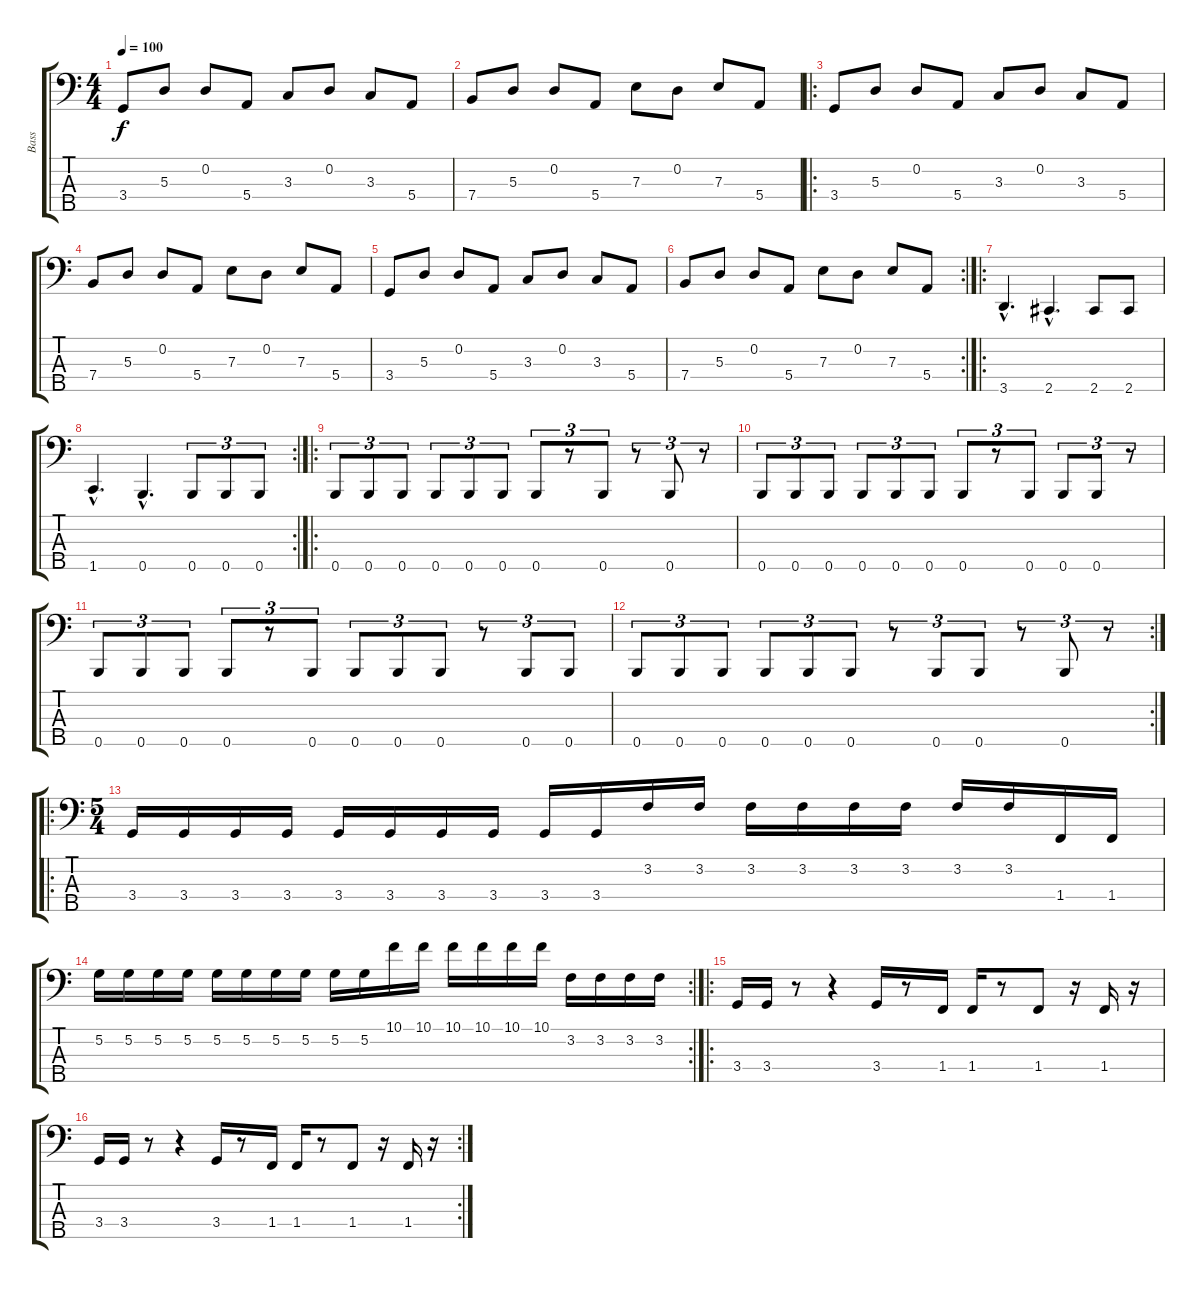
\track ("Bass" "Bass") {instrument electricbassfinger}
\staff {score tabs}
\tuning (G2 D2 A1 E1 B0) {hide}
\ts (4 4)
\tempo 100
\clef f4
\ks c
3.4.8{dy f} 5.3.8 0.2.8 5.4.8 3.3.8 0.2.8 3.3.8 5.4.8 |
7.4.8 5.3.8 0.2.8 5.4.8 7.3.8 0.2.8 7.3.8 5.4.8 |
\ro
3.4.8 5.3.8 0.2.8 5.4.8 3.3.8 0.2.8 3.3.8 5.4.8 |
7.4.8 5.3.8 0.2.8 5.4.8 7.3.8 0.2.8 7.3.8 5.4.8 |
3.4.8 5.3.8 0.2.8 5.4.8 3.3.8 0.2.8 3.3.8 5.4.8 |
\rc 2
7.4.8 5.3.8 0.2.8 5.4.8 7.3.8 0.2.8 7.3.8 5.4.8 |
\ro
3.5{hac}.4{d} 2.5{hac}.4{d} 2.5.8 2.5.8 |
\rc 2
1.5{hac}.4{d} 0.5{hac}.4{d} 0.5.8{tu (3 2)} 0.5.8{tu (3 2)} 0.5.8{tu (3 2)} |
\ro
0.5.8{tu (3 2)} 0.5.8{tu (3 2)} 0.5.8{tu (3 2)} 0.5.8{tu (3 2)} 0.5.8{tu (3 2)} 0.5.8{tu (3 2)} 0.5.8{tu (3 2)} r.8{tu (3 2)} 0.5.8{tu (3 2)} r.8{tu (3 2)} 0.5.8{tu (3 2)} r.8{tu (3 2)} |
0.5.8{tu (3 2)} 0.5.8{tu (3 2)} 0.5.8{tu (3 2)} 0.5.8{tu (3 2)} 0.5.8{tu (3 2)} 0.5.8{tu (3 2)} 0.5.8{tu (3 2)} r.8{tu (3 2)} 0.5.8{tu (3 2)} 0.5.8{tu (3 2)} 0.5.8{tu (3 2)} r.8{tu (3 2)} |
0.5.8{tu (3 2)} 0.5.8{tu (3 2)} 0.5.8{tu (3 2)} 0.5.8{tu (3 2)} r.8{tu (3 2)} 0.5.8{tu (3 2)} 0.5.8{tu (3 2)} 0.5.8{tu (3 2)} 0.5.8{tu (3 2)} r.8{tu (3 2)} 0.5.8{tu (3 2)} 0.5.8{tu (3 2)} |
\rc 2
0.5.8{tu (3 2)} 0.5.8{tu (3 2)} 0.5.8{tu (3 2)} 0.5.8{tu (3 2)} 0.5.8{tu (3 2)} 0.5.8{tu (3 2)} r.8{tu (3 2)} 0.5.8{tu (3 2)} 0.5.8{tu (3 2)} r.8{tu (3 2)} 0.5.8{tu (3 2)} r.8{tu (3 2)} |
\ro
\ts (5 4)
3.4.16 3.4.16 3.4.16 3.4.16 3.4.16 3.4.16 3.4.16 3.4.16 3.4.16 3.4.16 3.2.16 3.2.16 3.2.16 3.2.16 3.2.16 3.2.16 3.2.16 3.2.16 1.4.16 1.4.16 |
\rc 2
5.2.16 5.2.16 5.2.16 5.2.16 5.2.16 5.2.16 5.2.16 5.2.16 5.2.16 5.2.16 10.1.16 10.1.16 10.1.16 10.1.16 10.1.16 10.1.16 3.2.16 3.2.16 3.2.16 3.2.16 |
\ro
3.4.16 3.4.16 r.8 r.4 3.4.16 r.8 1.4.16 1.4.16 r.8 1.4.8 r.16 1.4.16 r.16 |
\rc 2
3.4.16 3.4.16 r.8 r.4 3.4.16 r.8 1.4.16 1.4.16 r.8 1.4.8 r.16 1.4.16 r.16
